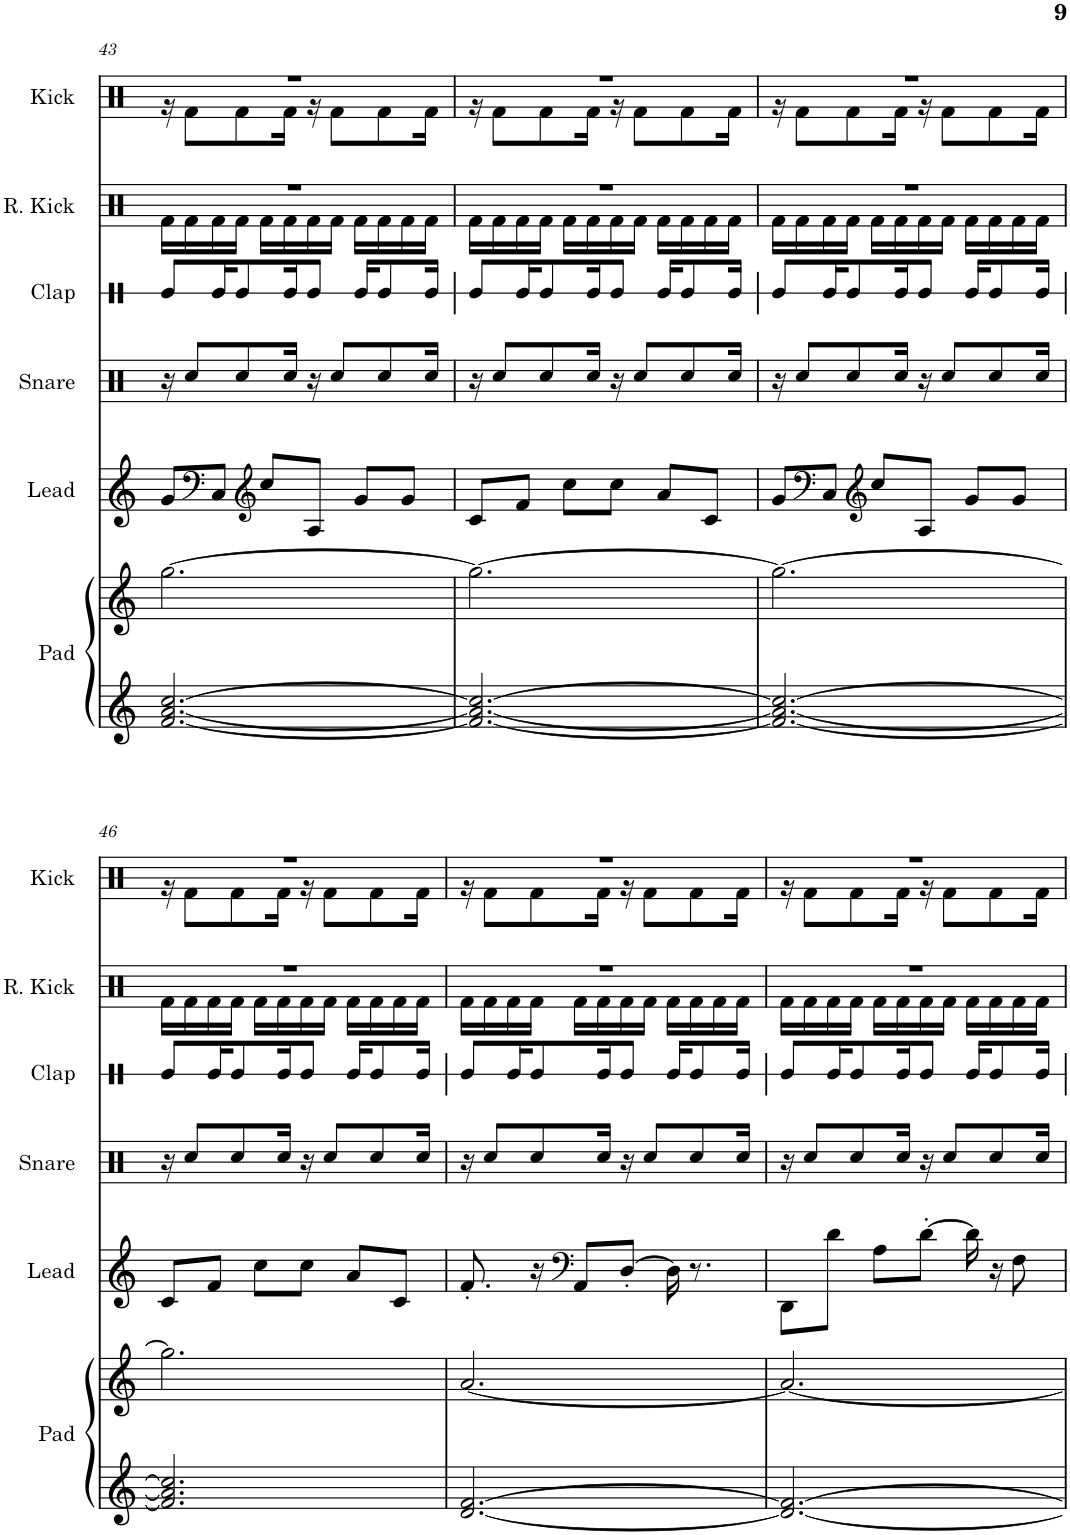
**kern	**kern	**kern	**kern	**kern	**kern	**kern
*part6	*part6	*part5	*part4	*part3	*part2	*part1
*staff7	*staff6	*staff5	*staff4	*staff3	*staff2	*staff1
*I"Pad	*	*I"Lead	*I"Snare	*I"Clap	*I"Reverb Kick	*I"Kick
*I'Pad	*	*I'Lead	*I'Snare	*I'Clap	*I'R. Kick	*I'Kick
!!LO:PB:g=z
*clefG2	*clefG2	*clefG2	*clefX	*clefX	*clefX	*clefX
*k[]	*k[]	*k[]	*k[]	*k[]	*k[]	*k[]
*M3/4	*M3/4	*M3/4	*M3/4	*M3/4	*M3/4	*M3/4
=43	=43	=43	=43	=43	=43	=43
*	*	*	*	*	*^	*^
[2.f/ [2.a/ [2.cc/	[2.gg\	8g/L	16r	8Re/L	2.r	16Rf\LL	2.r	16r
.	.	.	8Rcc/L	.	.	16Rf\	.	8Rf\L
*	*	*clefF4	*	*	*	*	*	*
.	.	8C/J	.	16Re/K	.	16Rf\	.	.
.	.	.	8Rcc/	8Re/	.	16Rf\JJ	.	8Rf\
*	*	*clefG2	*	*	*	*	*	*
.	.	8cc/L	.	.	.	16Rf\LL	.	.
.	.	.	16Rcc/Jk	16Re/K	.	16Rf\	.	16Rf\Jk
.	.	8A/J	16r	8Re/J	.	16Rf\	.	16r
.	.	.	8Rcc/L	.	.	16Rf\JJ	.	8Rf\L
.	.	8g/L	.	16Re/KL	.	16Rf\LL	.	.
.	.	.	8Rcc/	8Re/	.	16Rf\	.	8Rf\
.	.	8g/J	.	.	.	16Rf\	.	.
.	.	.	16Rcc/Jk	16Re/Jk	.	16Rf\JJ	.	16Rf\Jk
=44	=44	=44	=44	=44	=44	=44	=44	=44
2.f/_ 2.a/_ 2.cc/_	2.gg\_	8c/L	16r	8Re/L	2.r	16Rf\LL	2.r	16r
.	.	.	8Rcc/L	.	.	16Rf\	.	8Rf\L
.	.	8f/J	.	16Re/K	.	16Rf\	.	.
.	.	.	8Rcc/	8Re/	.	16Rf\JJ	.	8Rf\
.	.	8cc\L	.	.	.	16Rf\LL	.	.
.	.	.	16Rcc/Jk	16Re/K	.	16Rf\	.	16Rf\Jk
.	.	8cc\J	16r	8Re/J	.	16Rf\	.	16r
.	.	.	8Rcc/L	.	.	16Rf\JJ	.	8Rf\L
.	.	8a/L	.	16Re/KL	.	16Rf\LL	.	.
.	.	.	8Rcc/	8Re/	.	16Rf\	.	8Rf\
.	.	8c/J	.	.	.	16Rf\	.	.
.	.	.	16Rcc/Jk	16Re/Jk	.	16Rf\JJ	.	16Rf\Jk
=45	=45	=45	=45	=45	=45	=45	=45	=45
2.f/_ 2.a/_ 2.cc/_	2.gg\_	8g/L	16r	8Re/L	2.r	16Rf\LL	2.r	16r
.	.	.	8Rcc/L	.	.	16Rf\	.	8Rf\L
*	*	*clefF4	*	*	*	*	*	*
.	.	8C/J	.	16Re/K	.	16Rf\	.	.
.	.	.	8Rcc/	8Re/	.	16Rf\JJ	.	8Rf\
*	*	*clefG2	*	*	*	*	*	*
.	.	8cc/L	.	.	.	16Rf\LL	.	.
.	.	.	16Rcc/Jk	16Re/K	.	16Rf\	.	16Rf\Jk
.	.	8A/J	16r	8Re/J	.	16Rf\	.	16r
.	.	.	8Rcc/L	.	.	16Rf\JJ	.	8Rf\L
.	.	8g/L	.	16Re/KL	.	16Rf\LL	.	.
.	.	.	8Rcc/	8Re/	.	16Rf\	.	8Rf\
.	.	8g/J	.	.	.	16Rf\	.	.
.	.	.	16Rcc/Jk	16Re/Jk	.	16Rf\JJ	.	16Rf\Jk
!!LO:LB:g=z	!!
=46	=46	=46	=46	=46	=46	=46	=46	=46
2.f/] 2.a/] 2.cc/]	2.gg\]	8c/L	16r	8Re/L	2.r	16Rf\LL	2.r	16r
.	.	.	8Rcc/L	.	.	16Rf\	.	8Rf\L
.	.	8f/J	.	16Re/K	.	16Rf\	.	.
.	.	.	8Rcc/	8Re/	.	16Rf\JJ	.	8Rf\
.	.	8cc\L	.	.	.	16Rf\LL	.	.
.	.	.	16Rcc/Jk	16Re/K	.	16Rf\	.	16Rf\Jk
.	.	8cc\J	16r	8Re/J	.	16Rf\	.	16r
.	.	.	8Rcc/L	.	.	16Rf\JJ	.	8Rf\L
.	.	8a/L	.	16Re/KL	.	16Rf\LL	.	.
.	.	.	8Rcc/	8Re/	.	16Rf\	.	8Rf\
.	.	8c/J	.	.	.	16Rf\	.	.
.	.	.	16Rcc/Jk	16Re/Jk	.	16Rf\JJ	.	16Rf\Jk
=47	=47	=47	=47	=47	=47	=47	=47	=47
[2.d/ [2.f/	[2.a/	8.f'/	16r	8Re/L	2.r	16Rf\LL	2.r	16r
.	.	.	8Rcc/L	.	.	16Rf\	.	8Rf\L
.	.	.	.	16Re/K	.	16Rf\	.	.
.	.	16r	8Rcc/	8Re/	.	16Rf\JJ	.	8Rf\
*	*	*clefF4	*	*	*	*	*	*
.	.	8AA/L	.	.	.	16Rf\LL	.	.
.	.	.	16Rcc/Jk	16Re/K	.	16Rf\	.	16Rf\Jk
.	.	[8D'/J	16r	8Re/J	.	16Rf\	.	16r
.	.	.	8Rcc/L	.	.	16Rf\JJ	.	8Rf\L
.	.	16D\]	.	16Re/KL	.	16Rf\LL	.	.
.	.	8.r	8Rcc/	8Re/	.	16Rf\	.	8Rf\
.	.	.	.	.	.	16Rf\	.	.
.	.	.	16Rcc/Jk	16Re/Jk	.	16Rf\JJ	.	16Rf\Jk
=48	=48	=48	=48	=48	=48	=48	=48	=48
2.d/_ 2.f/_	2.a/_	8DD\L	16r	8Re/L	2.r	16Rf\LL	2.r	16r
.	.	.	8Rcc/L	.	.	16Rf\	.	8Rf\L
.	.	8d\J	.	16Re/K	.	16Rf\	.	.
.	.	.	8Rcc/	8Re/	.	16Rf\JJ	.	8Rf\
.	.	8A\L	.	.	.	16Rf\LL	.	.
.	.	.	16Rcc/Jk	16Re/K	.	16Rf\	.	16Rf\Jk
.	.	[8d'\J	16r	8Re/J	.	16Rf\	.	16r
.	.	.	8Rcc/L	.	.	16Rf\JJ	.	8Rf\L
.	.	16d\]	.	16Re/KL	.	16Rf\LL	.	.
.	.	16r	8Rcc/	8Re/	.	16Rf\	.	8Rf\
.	.	8F\	.	.	.	16Rf\	.	.
.	.	.	16Rcc/Jk	16Re/Jk	.	16Rf\JJ	.	16Rf\Jk
*	*	*	*	*	*v	*v	*	*
*	*	*	*	*	*	*v	*v
=	=	=	=	=	=	=
*-	*-	*-	*-	*-	*-	*-
